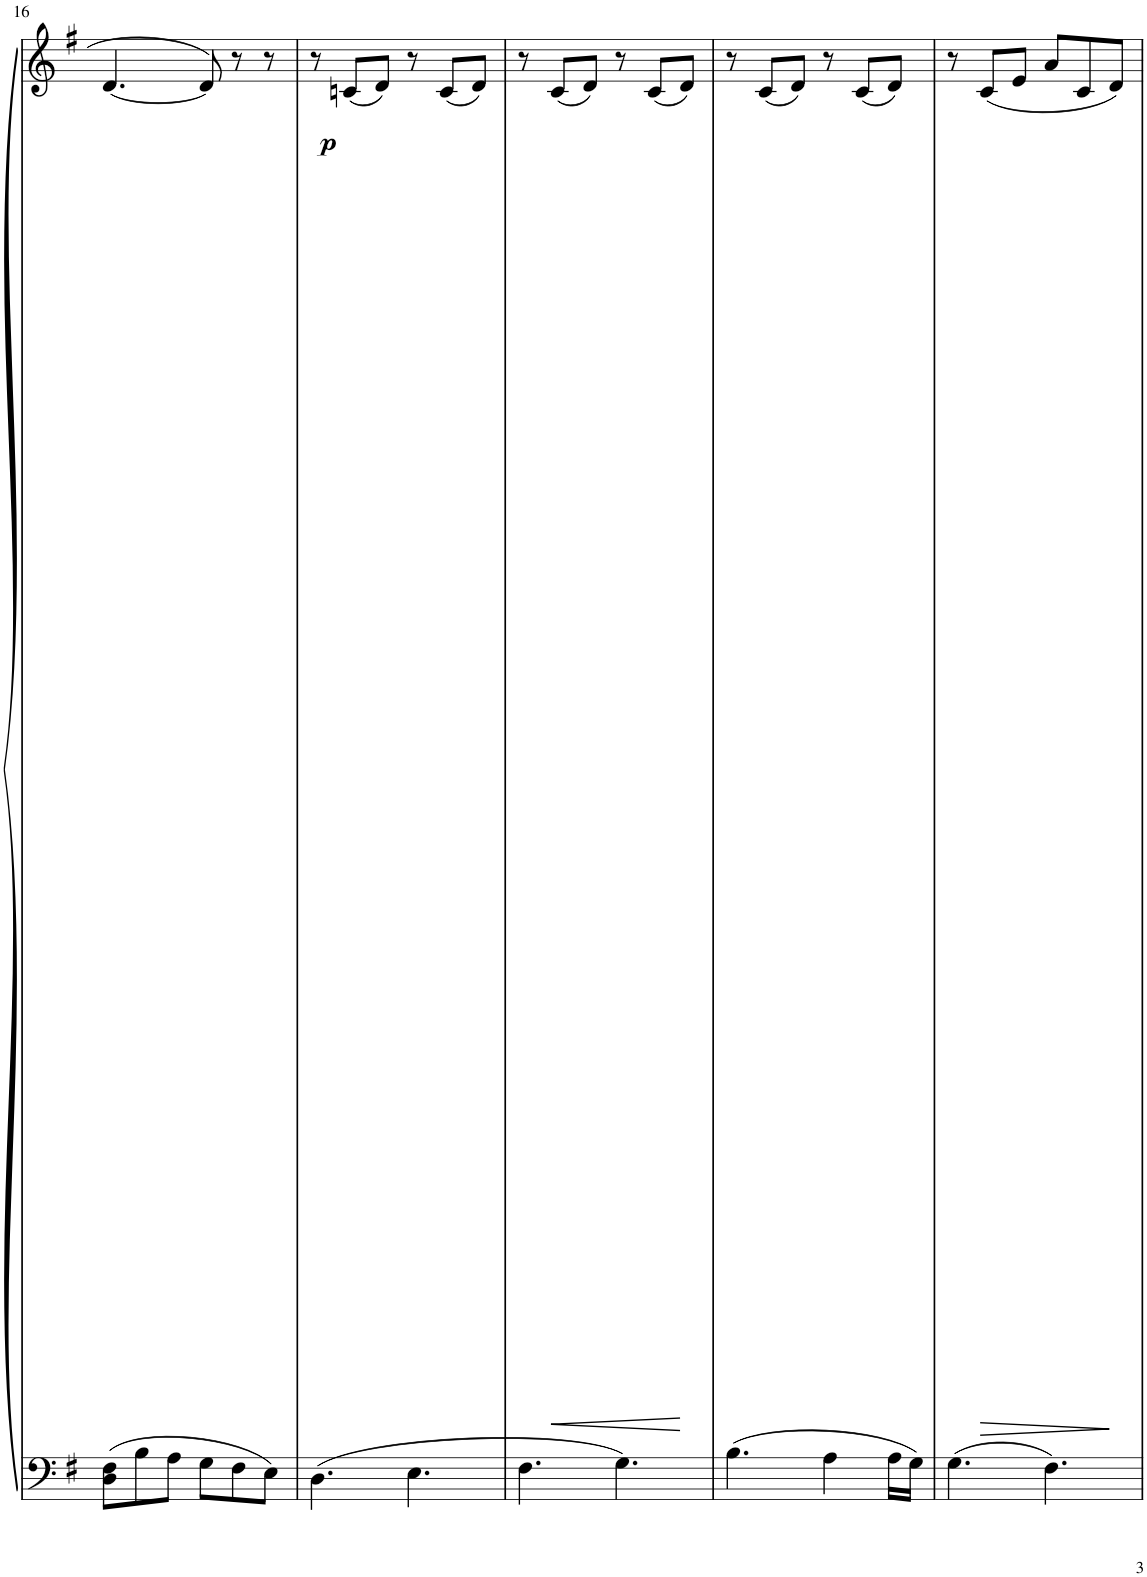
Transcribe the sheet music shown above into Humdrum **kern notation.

**kern	**kern	**dynam
*part1	*part1	*part1
*staff2	*staff1	*staff1/2
*I"Piano	*	*
*I'Pno	*	*
!!LO:PB:g=z
*clefF4	*clefG2	*
*k[f#]	*k[f#]	*
*M6/8	*M6/8	*
=16	=16	=16
8D\ 8F#\L	[4.d/	.
8B\	.	.
8A\J	.	.
8G\L	8d/]	.
8F#\	8r	.
8E\J	8r	.
=17	=17	=17
!	!	!LO:DY:b
4.D\	8r	p
.	(8cn/L	.
.	8d/J)	.
4.E\	8r	.
.	(8c/L	.
.	8d/J)	.
=18	=18	=18
4.F#\	8r	.
!	!	!LO:HP:b
.	(8c/L	<
.	8d/J)	.
4.G\	8r	.
.	(8c/L	.
.	8d/J)	.
=19	=19	=19
4.B\	8r	.
.	(8c/L	.
.	8d/J)	.
4A\	8r	.
.	(8c/L	.
16A\LL	8d/J)	.
16G\JJ	.	.
=20	=20	=20
4.G\	8r	.
.	(8c/L	.
.	8e/J	.
4.F#\	8a/L	.
.	8c/	.
.	8d/J)	[
=	=	=
*-	*-	*-
